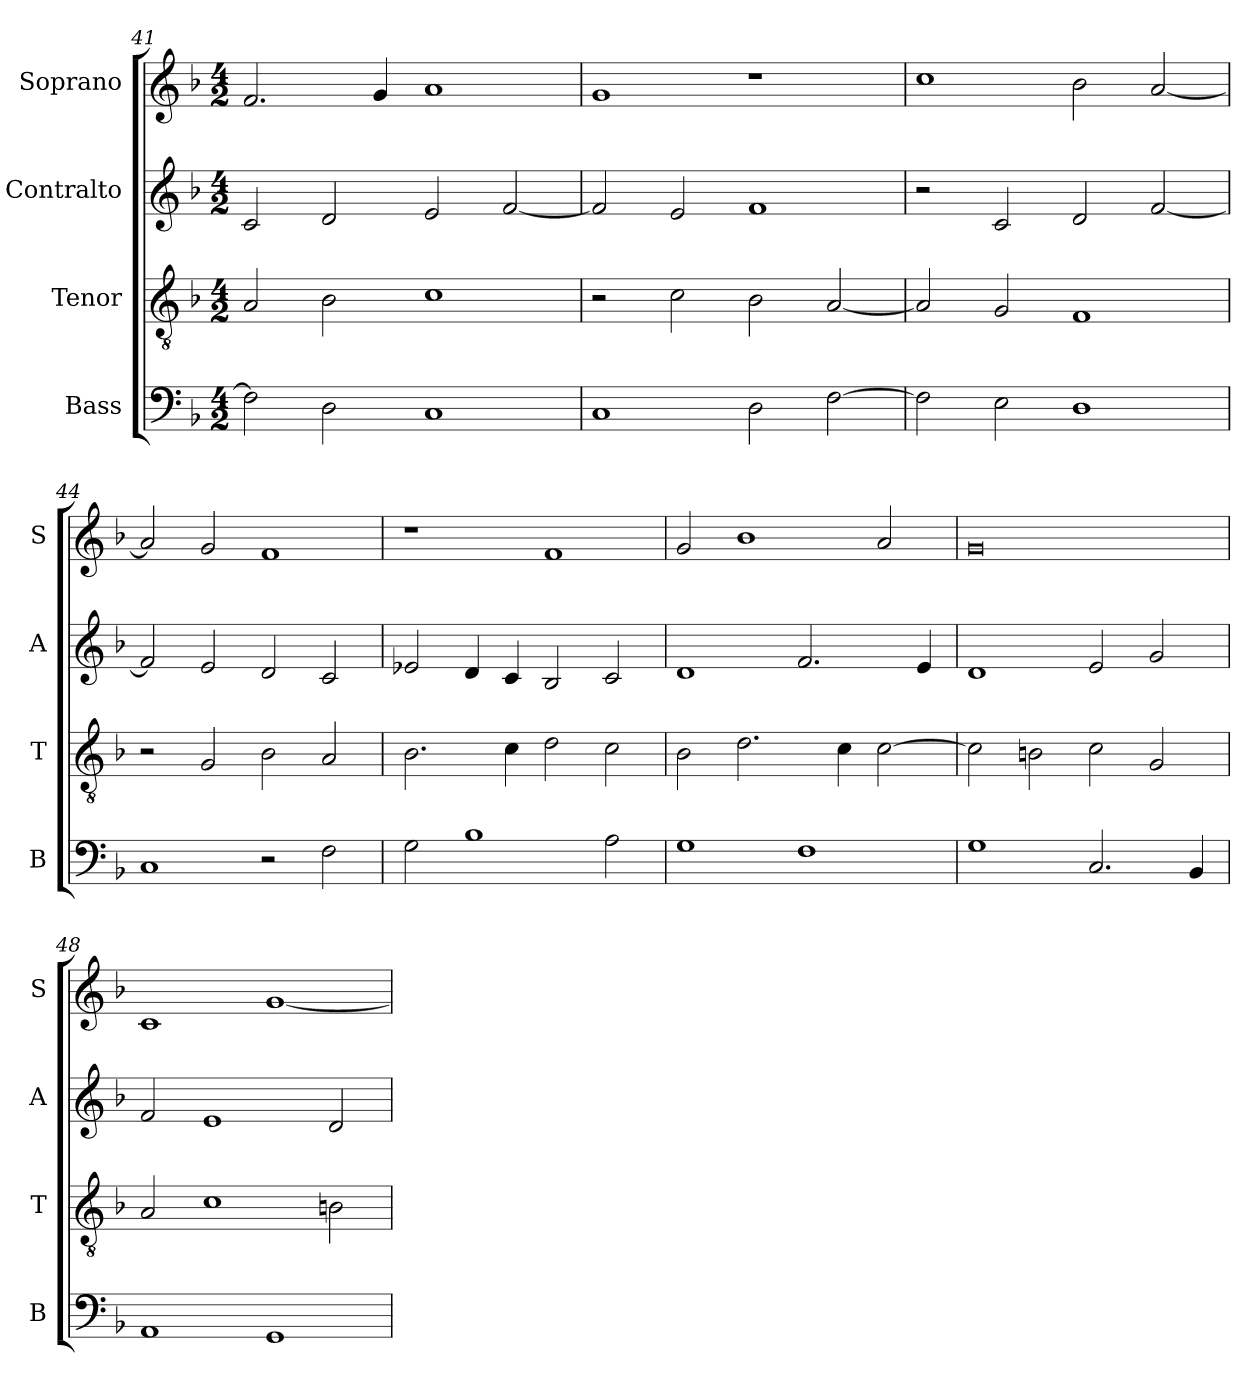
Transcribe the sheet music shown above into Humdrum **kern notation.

**kern	**kern	**kern	**kern
*part4	*part3	*part2	*part1
*staff4	*staff3	*staff2	*staff1
*I"Bass	*I"Tenor	*I"Contralto	*I"Soprano
*I'B	*I'T	*I'A	*I'S
*clefF4	*clefGv2	*clefG2	*clefG2
*k[b-]	*k[b-]	*k[b-]	*k[b-]
*F:ion	*F:ion	*F:ion	*F:ion
*M4/2	*M4/2	*M4/2	*M4/2
=41	=41	=41	=41
2F]	2A	2c	2.f
2D	2B-	2d	.
.	.	.	4g
1C	1c	2e	1a
.	.	[2f	.
=42	=42	=42	=42
1C	2r	2f]	1g
.	2c	2e	.
2D	2B-	1f	1r
[2F	[2A	.	.
=43	=43	=43	=43
2F]	2A]	2r	1cc
2E	2G	2c	.
1D	1F	2d	2b-
.	.	[2f	[2a
=44	=44	=44	=44
1C	2r	2f]	2a]
.	2G	2e	2g
2r	2B-	2d	1f
2F	2A	2c	.
=45	=45	=45	=45
2G	2.B-	2e-X	1r
1B-	.	4d	.
.	4c	4c	.
.	2d	2B-	1f
2A	2c	2c	.
=46	=46	=46	=46
1G	2B-	1d	2g
.	2.d	.	1b-
1F	.	2.f	.
.	4c	.	.
.	[2c	.	2a
.	.	4e	.
=47	=47	=47	=47
1G	2c]	1d	0g
.	2Bn	.	.
2.C	2c	2e	.
.	2G	2g	.
4BB-	.	.	.
=48	=48	=48	=48
1AA	2A	2f	1c
.	1c	1e	.
1GG	.	.	[1g
.	2Bn	2d	.
=	=	=	=
*-	*-	*-	*-
